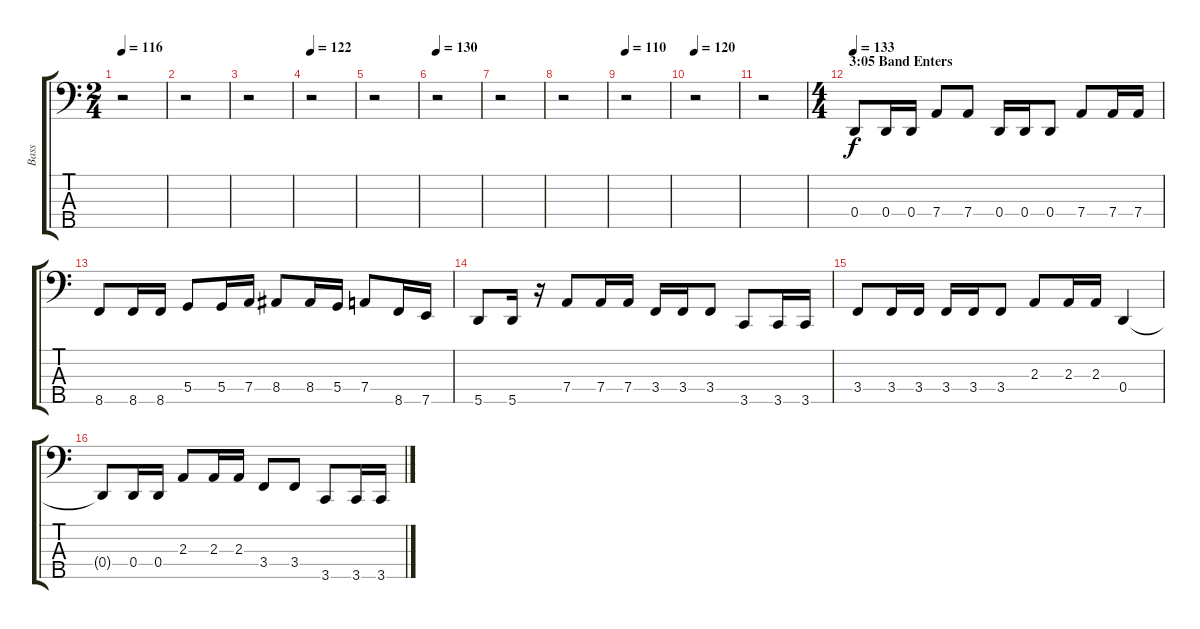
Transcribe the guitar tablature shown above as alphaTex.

\track ("Bass" "Bass") {instrument electricbassfinger}
\staff {score tabs}
\tuning (F2 C2 G1 D1 A0) {hide}
\ts (2 4)
\tempo 116
\clef f4
\ks c
r.2{dy f} |
r.2 |
r.2 |
\tempo 122
r.2 |
r.2 |
\tempo 130
r.2 |
r.2 |
r.2 |
\tempo 110
r.2 |
\tempo 120
r.2 |
r.2 |
\ts (4 4)
\section ("" "3:05 Band Enters")
\tempo 133
0.4.8 0.4.16 0.4.16 7.4.8 7.4.8 0.4.16 0.4.16 0.4.8 7.4.8 7.4.16 7.4.16 |
8.5.8 8.5.16 8.5.16 5.4.8 5.4.16 7.4.16 8.4.8 8.4.16 5.4.16 7.4.8 8.5.16 7.5.16 |
5.5.8 5.5.16 r.16 7.4.8 7.4.16 7.4.16 3.4.16 3.4.16 3.4.8 3.5.8 3.5.16 3.5.16 |
3.4.8 3.4.16 3.4.16 3.4.16 3.4.16 3.4.8 2.3.8 2.3.16 2.3.16 0.4.4 |
0.4{t}.8 0.4.16 0.4.16 2.3.8 2.3.16 2.3.16 3.4.8 3.4.8 3.5.8 3.5.16 3.5.16
